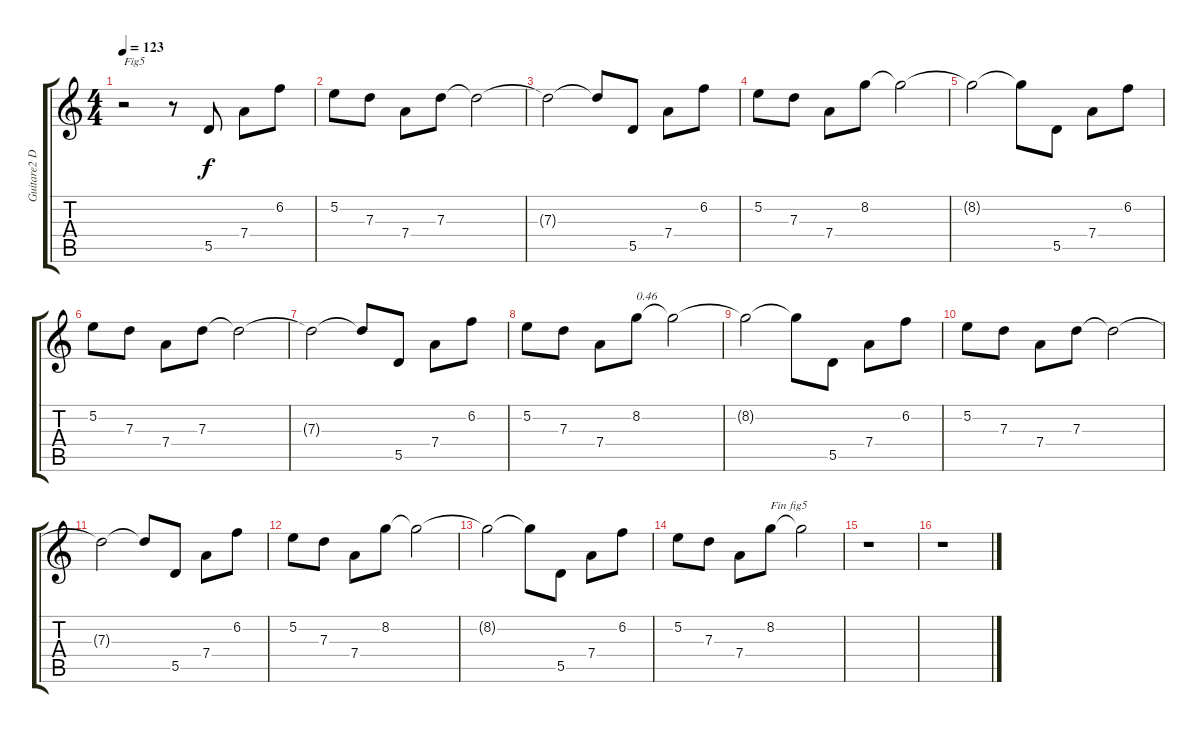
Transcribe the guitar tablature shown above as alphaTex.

\track ("Guitare2 Dr-D" "Guitare2 D") {instrument electricguitarjazz}
\staff {score tabs}
\tuning (E4 B3 G3 D3 A2 D2) {hide}
\ts (4 4)
\tempo 123
\clef g2
\ks c
r.2{txt "Fig5" dy f} r.8 5.5.8 7.4.8 6.2.8 |
5.2.8 7.3.8 7.4.8 7.3.8 7.3{t}.2 |
7.3{t}.2 7.3{t}.8 5.5.8 7.4.8 6.2.8 |
5.2.8 7.3.8 7.4.8 8.2.8 8.2{t}.2 |
8.2{t}.2 8.2{t}.8 5.5.8 7.4.8 6.2.8 |
5.2.8 7.3.8 7.4.8 7.3.8 7.3{t}.2 |
7.3{t}.2 7.3{t}.8 5.5.8 7.4.8 6.2.8 |
5.2.8 7.3.8 7.4.8 8.2.8{txt "0.46"} 8.2{t}.2 |
8.2{t}.2 8.2{t}.8 5.5.8 7.4.8 6.2.8 |
5.2.8 7.3.8 7.4.8 7.3.8 7.3{t}.2 |
7.3{t}.2 7.3{t}.8 5.5.8 7.4.8 6.2.8 |
5.2.8 7.3.8 7.4.8 8.2.8 8.2{t}.2 |
8.2{t}.2 8.2{t}.8 5.5.8 7.4.8 6.2.8 |
5.2.8 7.3.8 7.4.8 8.2.8{txt "Fin fig5"} 8.2{t}.2 |
r.1 |
r.1
